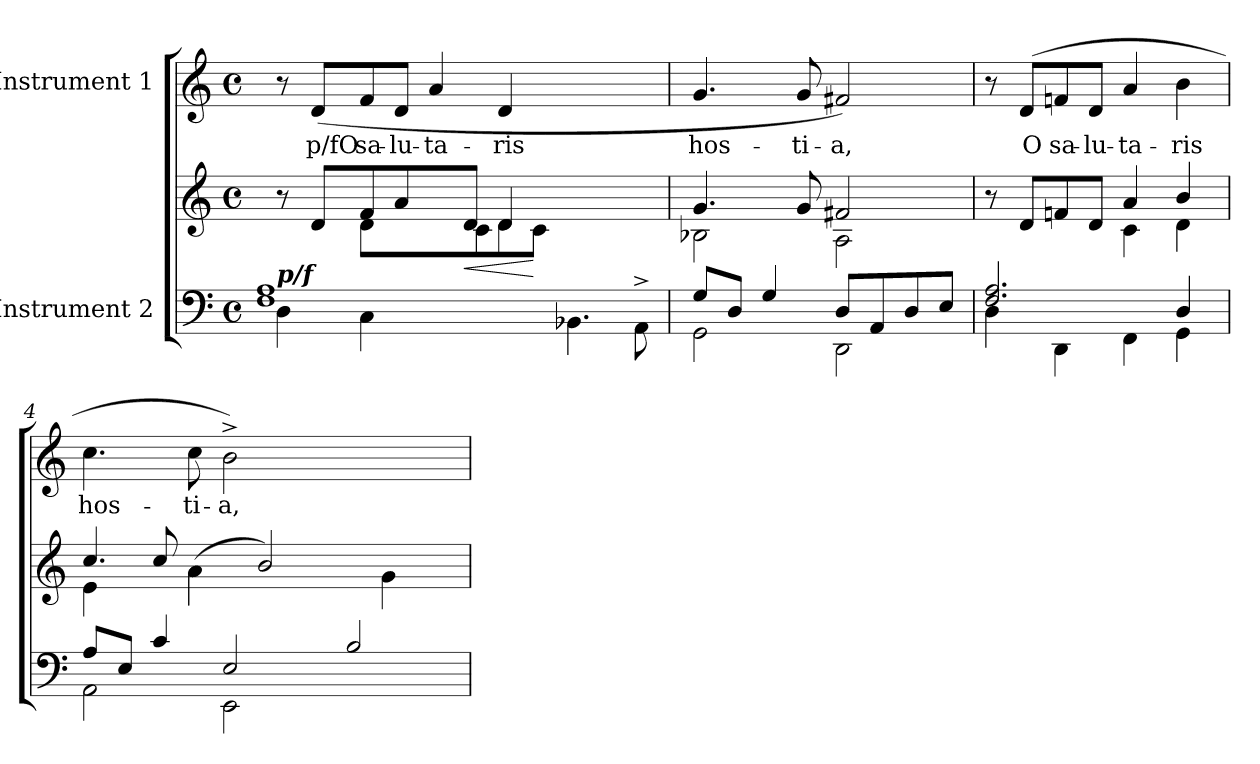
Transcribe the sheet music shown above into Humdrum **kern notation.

**kern	**kern	**dynam	**kern	**text
*part2	*part2	*part2	*part1	*part1
*staff3	*staff2	*staff2/3	*staff1	*staff1
*I"Instrument 2	*	*	*I"Instrument 1	*
!!LO:PB:g=z
*stria5	*stria5	*	*stria5	*
*clefF4	*clefG2	*	*clefG2	*
*M4/4	*M4/4	*	*M4/4	*
*met(c)	*met(c)	*	*met(c)	*
=1	=1	=1	=1	=1
*^	*^	*	*	*
!LO:TX:a:Bi:t=p/f	!	!	!	!	!	!
4D\	1F 1A	8r	4ryy	.	8r	.
!	!	!	!	!	!	!LO:LY:b:rj
.	.	8d/L	.	.	(>8d/L	p/fO
!	!	!	!	!	!	!LO:LY:b
4C\	.	8f/	8d\L	.	8f/	sa-
!	!	!	!	!	!	!LO:LY:b:cj
.	.	4a/	4ryy	.	8d/J	-lu-
!	!	!	!	!	!	!LO:LY:b:rj
1ryy	.	.	.	.	4a/	-ta-
!	!	!	!	!LO:HP:b	!	!
.	.	8d/J	8c\	<	.	.
!	!	!	!	!	!	!LO:LY:b:cj
.	.	4d/	8d\	.	4d/	-ris
.	.	.	8c\J	[	.	.
.	4.BB-X\	2ryy	2ryy	.	2ryy	.
.	8AA^<\	.	.	.	.	.
=2	=2	=2	=2	=2	=2	=2
!	!	!	!	!	!	!LO:LY:b:cj
8G/L	2GG\	4.g/	2B-X\	.	4.g/	hos-
8D/J	.	.	.	.	.	.
4G/	.	.	.	.	.	.
!	!	!	!	!	!	!LO:LY:b:cj
.	.	8g/	.	.	8g/	-ti-
!	!	!	!	!	!	!LO:LY:b:cj
8D/L	2DD\	2f#X/	2A\	.	2f#X/)	-a,
8AA/	.	.	.	.	.	.
8D/	.	.	.	.	.	.
8E/J	.	.	.	.	.	.
=3	=3	=3	=3	=3	=3	=3
2.A/ 2.F/	4D\	2ryy	8r	.	8r	.
!	!	!	!	!	!	!LO:LY:b:cj
.	.	.	8d/L	.	(>8d/L	O
!	!	!	!	!	!	!LO:LY:b
.	4DD\	.	8fn/	.	8fn/	sa-
!	!	!	!	!	!	!LO:LY:b:cj
.	.	.	8d/J	.	8d/J	-lu-
!	!	!	!	!	!	!LO:LY:b:rj
.	4FF\	4a/	4c\	.	4a/	-ta-
!	!	!	!	!	!	!LO:LY:b:cj
4D/	4GG\	4d\	4b/	.	4b\	-ris
=4	=4	=4	=4	=4	=4	=4
!	!	!	!	!	!	!LO:LY:b:cj
8A/L	2AA\	4e\	4.cc/	.	4.cc\	hos-
8E/J	.	.	.	.	.	.
4c/	.	8cc/	.	.	.	.
!	!	!	!	!	!	!LO:LY:b:cj
.	.	4a\	(<4a\	.	8cc\	-ti-
!	!	!	!	!	!	!LO:LY:b:cj
2E/	2EE\	.	.	.	2b^<\)	-a,
.	.	8ryy	2b/)	.	.	.
.	.	2.ryy	.	.	.	.
2B/	2ryy	.	.	.	2ryy	.
.	.	.	4g\	.	.	.
.	.	.	8ryy	.	.	.
*v	*v	*	*	*	*	*
*	*v	*v	*	*	*
=	=	=	=	=
*-	*-	*-	*-	*-
